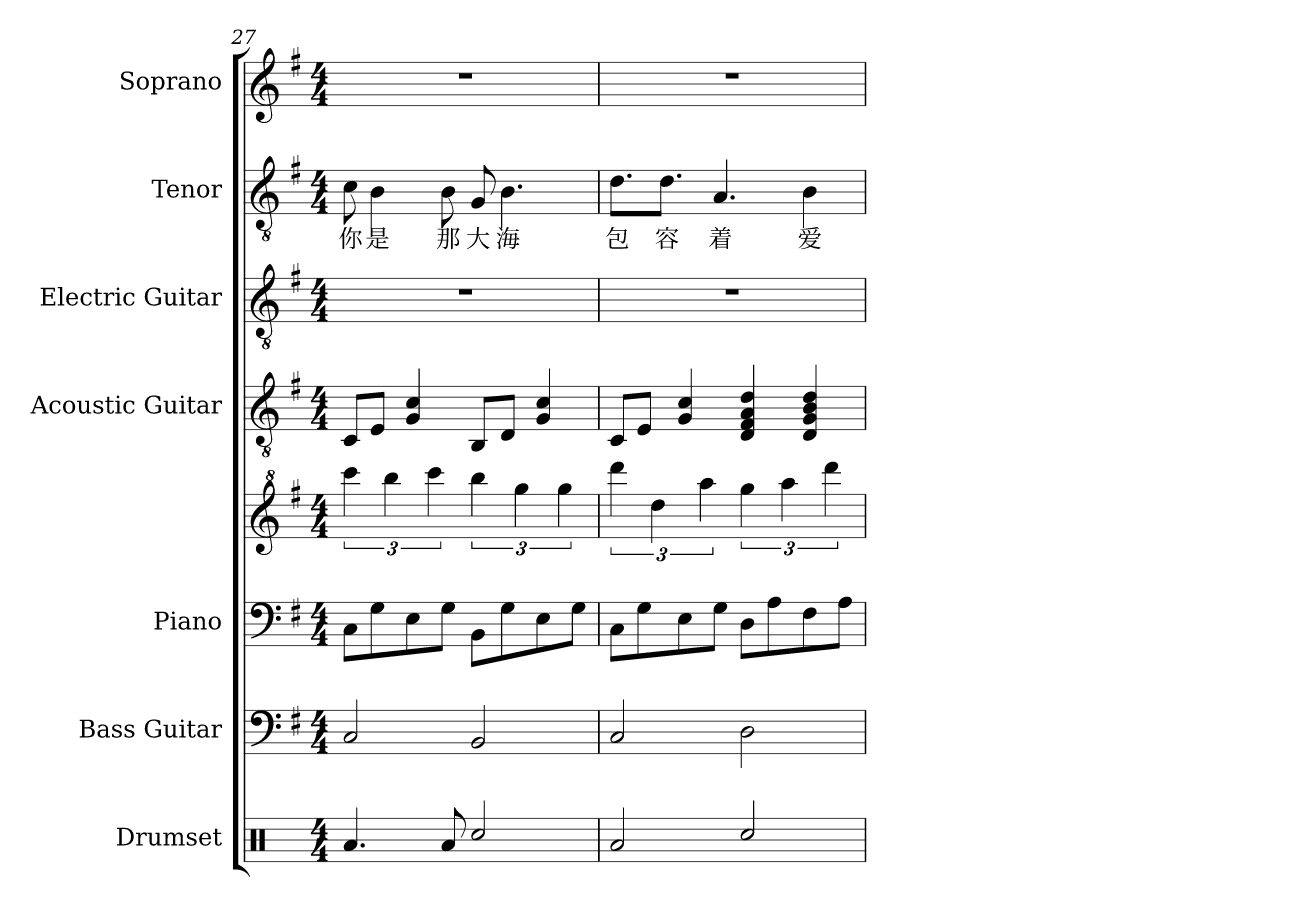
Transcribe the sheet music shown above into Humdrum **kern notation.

**kern	**kern	**kern	**kern	**kern	**kern	**kern	**text	**kern
*part7	*part6	*part5	*part5	*part4	*part3	*part2	*part2	*part1
*staff8	*staff7	*staff6	*staff5	*staff4	*staff3	*staff2	*staff2	*staff1
*I"Drumset	*I"Bass Guitar	*I"Piano	*	*I"Acoustic Guitar	*I"Electric Guitar	*I"Tenor	*	*I"Soprano
*I'Drs.	*I'B. Guit.	*I'Pno.	*	*I'Guit.	*I'El. Guit.	*I'T.	*	*I'S.
*clefX	*clefF4	*clefF4	*clefG^2	*clefGv2	*clefGv2	*clefGv2	*	*clefG2
*	*ITrd7c12	*	*	*	*	*	*	*
*k[]	*k[f#]	*k[f#]	*k[f#]	*k[f#]	*k[f#]	*k[f#]	*	*k[f#]
*M4/4	*M4/4	*M4/4	*M4/4	*M4/4	*M4/4	*M4/4	*	*M4/4
=27	=27	=27	=27	=27	=27	=27	=27	=27
!	!	!	!	!	!	!	!LO:LY:b	!
4.Ra/	2CC/	8C\L	6cccc\	8C/L	1r	8c\	你	1r
!	!	!	!	!	!	!	!LO:LY:b	!
.	.	8G\	.	8E/J	.	4B\	是	.
.	.	.	6bbb\	.	.	.	.	.
.	.	8E\	.	4G/ 4c/	.	.	.	.
.	.	.	6cccc\	.	.	.	.	.
!	!	!	!	!	!	!	!LO:LY:b	!
8Ra/	.	8G\J	.	.	.	8B\	那	.
!	!	!	!	!	!	!	!LO:LY:b	!
2Rcc/	2BBB/	8BB\L	6bbb\	8BB/L	.	8G/	大	.
!	!	!	!	!	!	!	!LO:LY:b	!
.	.	8G\	.	8D/J	.	4.B\	海	.
.	.	.	6ggg\	.	.	.	.	.
.	.	8E\	.	4G/ 4c/	.	.	.	.
.	.	.	6ggg\	.	.	.	.	.
.	.	8G\J	.	.	.	.	.	.
=28	=28	=28	=28	=28	=28	=28	=28	=28
!	!	!	!	!	!	!	!LO:LY:b	!
2Ra/	2CC/	8C\L	6dddd\	8C/L	1r	8.d\L	包	1r
.	.	8G\	.	8E/J	.	.	.	.
.	.	.	6ddd\	.	.	.	.	.
!	!	!	!	!	!	!	!LO:LY:b	!
.	.	.	.	.	.	8.d\J	容	.
.	.	8E\	.	4G/ 4c/	.	.	.	.
.	.	.	6aaa\	.	.	.	.	.
!	!	!	!	!	!	!	!LO:LY:b	!
.	.	8G\J	.	.	.	4.A/	着	.
2Rcc/	2DD\	8D\L	6ggg\	4D/ 4F#/ 4A/ 4d/	.	.	.	.
.	.	8A\	.	.	.	.	.	.
.	.	.	6aaa\	.	.	.	.	.
!	!	!	!	!	!	!	!LO:LY:b	!
.	.	8F#\	.	4D/ 4G/ 4B/ 4d/	.	4B\	爱	.
.	.	.	6dddd\	.	.	.	.	.
.	.	8A\J	.	.	.	.	.	.
=	=	=	=	=	=	=	=	=
*-	*-	*-	*-	*-	*-	*-	*-	*-
